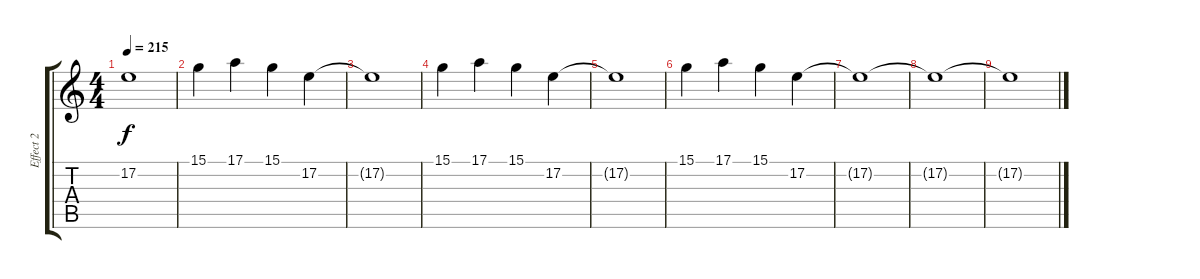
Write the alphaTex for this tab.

\track ("Effect 2" "Effect 2") {instrument piccolo}
\staff {score tabs}
\tuning (E4 B3 G3 D3 A2 E2) {hide}
\ts (4 4)
\tempo 215
\clef g2
\ks c
17.2{t}.1{dy f} |
15.1.4 17.1.4 15.1.4 17.2.4 |
17.2{t}.1 |
15.1.4 17.1.4 15.1.4 17.2.4 |
17.2{t}.1 |
15.1.4 17.1.4 15.1.4 17.2.4 |
17.2{t}.1 |
17.2{t}.1 |
17.2{t}.1
